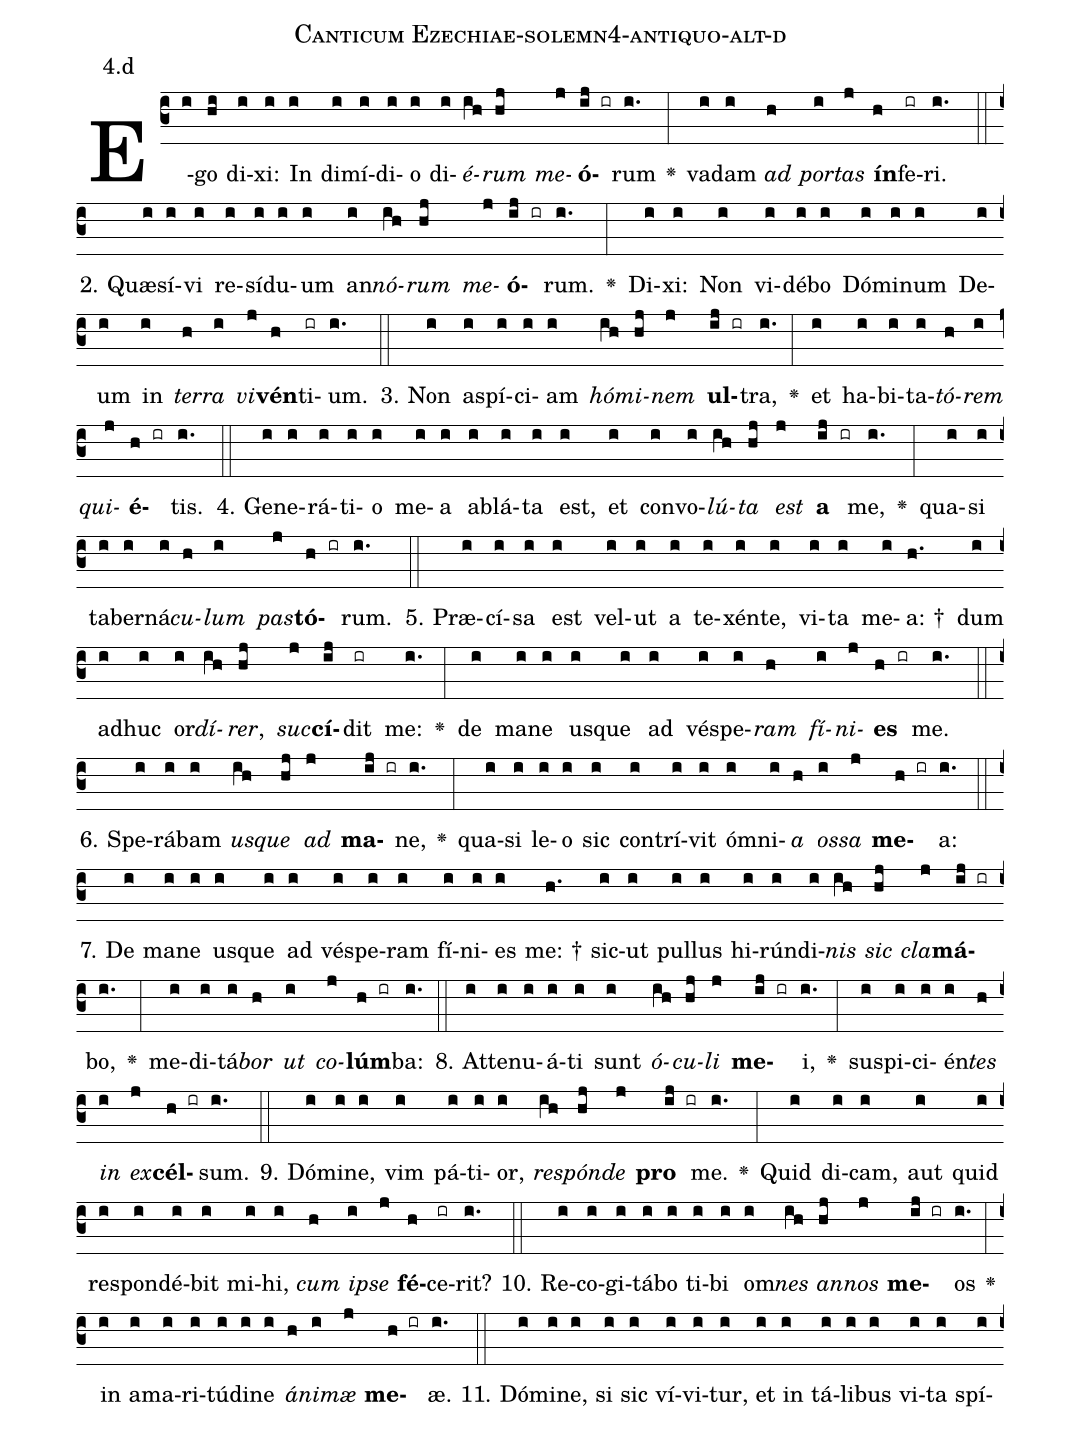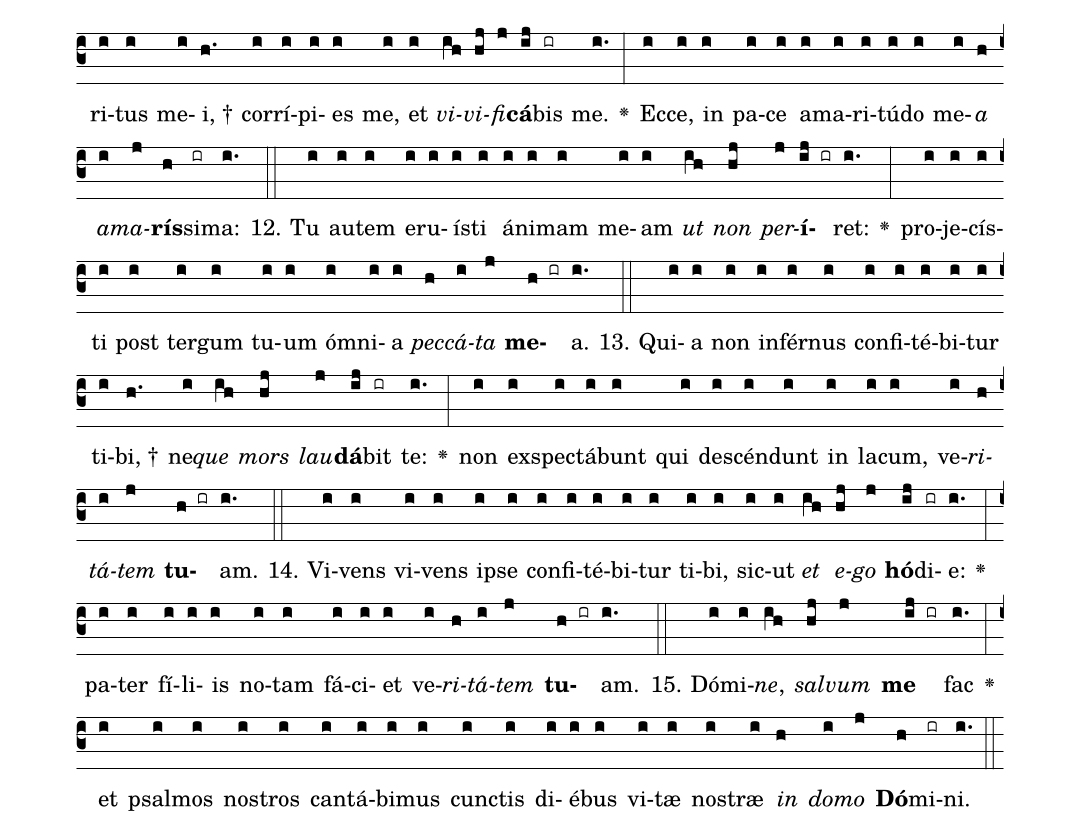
name: Canticum Ezechiae-solemn4-antiquo-alt-d;
annotation: 4.d;
%%
(c3)E(i)go(hi) di(i)xi:(i) In(i) di(i)mí(i)di(i)o(i) di(i)<i>é</i>(ih)<i>rum</i>(hj) <i>me</i>(j)<b>ó</b>(ij ir)rum(i.) <v>\greheightstar</v>(:) va(i)dam(i) <i>ad</i>(h) <i>por</i>(i)<i>tas</i>(j) <b>ín</b>(h)fe(ir)ri.(i.) (::)
2. Quæ(i)sí(i)vi(i) re(i)sí(i)du(i)um(i) an(i)<i>nó</i>(ih)<i>rum</i>(hj) <i>me</i>(j)<b>ó</b>(ij ir)rum.(i.) <v>\greheightstar</v>(:) Di(i)xi:(i) Non(i) vi(i)dé(i)bo(i) Dó(i)mi(i)num(i) De(i)um(i) in(i) <i>ter</i>(h)<i>ra</i>(i) <i>vi</i>(j)<b>vén</b>(h)ti(ir)um.(i.) (::)
3. Non(i) a(i)spí(i)ci(i)am(i) <i>hó</i>(ih)<i>mi</i>(hj)<i>nem</i>(j) <b>ul</b>(ij ir)tra,(i.) <v>\greheightstar</v>(:) et(i) ha(i)bi(i)ta(i)<i>tó</i>(h)<i>rem</i>(i) <i>qui</i>(j)<b>é</b>(h ir)tis.(i.) (::)
4. Ge(i)ne(i)rá(i)ti(i)o(i) me(i)a(i) ab(i)lá(i)ta(i) est,(i) et(i) con(i)vo(i)<i>lú</i>(ih)<i>ta</i>(hj) <i>est</i>(j) <b>a</b>(ij ir) me,(i.) <v>\greheightstar</v>(:) qua(i)si(i) ta(i)ber(i)ná(i)<i>cu</i>(h)<i>lum</i>(i) <i>pas</i>(j)<b>tó</b>(h ir)rum.(i.) (::)
5. Præ(i)cí(i)sa(i) est(i) vel(i)ut(i) a(i) te(i)xén(i)te,(i) vi(i)ta(i) me(i)a: †(h.) dum(i) ad(i)huc(i) or(i)<i>dí</i>(ih)<i>rer</i>,(hj) <i>suc</i>(j)<b>cí</b>(ij)dit(ir) me:(i.) <v>\greheightstar</v>(:) de(i) ma(i)ne(i) us(i)que(i) ad(i) vés(i)pe(i)<i>ram</i>(h) <i>fí</i>(i)<i>ni</i>(j)<b>es</b>(h ir) me.(i.) (::)
6. Spe(i)rá(i)bam(i) <i>us</i>(ih)<i>que</i>(hj) <i>ad</i>(j) <b>ma</b>(ij ir)ne,(i.) <v>\greheightstar</v>(:) qua(i)si(i) le(i)o(i) sic(i) con(i)trí(i)vit(i) óm(i)ni(i)<i>a</i>(h) <i>os</i>(i)<i>sa</i>(j) <b>me</b>(h ir)a:(i.) (::)
7. De(i) ma(i)ne(i) us(i)que(i) ad(i) vés(i)pe(i)ram(i) fí(i)ni(i)es(i) me: †(h.) sic(i)ut(i) pul(i)lus(i) hi(i)rún(i)di(i)<i>nis</i>(ih) <i>sic</i>(hj) <i>cla</i>(j)<b>má</b>(ij ir)bo,(i.) <v>\greheightstar</v>(:) me(i)di(i)tá(i)<i>bor</i>(h) <i>ut</i>(i) <i>co</i>(j)<b>lúm</b>(h ir)ba:(i.) (::)
8. At(i)te(i)nu(i)á(i)ti(i) sunt(i) <i>ó</i>(ih)<i>cu</i>(hj)<i>li</i>(j) <b>me</b>(ij ir)i,(i.) <v>\greheightstar</v>(:) su(i)spi(i)ci(i)én(i)<i>tes</i>(h) <i>in</i>(i) <i>ex</i>(j)<b>cél</b>(h ir)sum.(i.) (::)
9. Dó(i)mi(i)ne,(i) vim(i) pá(i)ti(i)or,(i) <i>re</i>(ih)<i>spón</i>(hj)<i>de</i>(j) <b>pro</b>(ij ir) me.(i.) <v>\greheightstar</v>(:) Quid(i) di(i)cam,(i) aut(i) quid(i) re(i)spon(i)dé(i)bit(i) mi(i)hi,(i) <i>cum</i>(h) <i>ip</i>(i)<i>se</i>(j) <b>fé</b>(h)ce(ir)rit?(i.) (::)
10. Re(i)co(i)gi(i)tá(i)bo(i) ti(i)bi(i) om(i)<i>nes</i>(ih) <i>an</i>(hj)<i>nos</i>(j) <b>me</b>(ij ir)os(i.) <v>\greheightstar</v>(:) in(i) a(i)ma(i)ri(i)tú(i)di(i)ne(i) <i>á</i>(h)<i>ni</i>(i)<i>mæ</i>(j) <b>me</b>(h ir)æ.(i.) (::)
11. Dó(i)mi(i)ne,(i) si(i) sic(i) ví(i)vi(i)tur,(i) et(i) in(i) tá(i)li(i)bus(i) vi(i)ta(i) spí(i)ri(i)tus(i) me(i)i, †(h.) cor(i)rí(i)pi(i)es(i) me,(i) et(i) <i>vi</i>(ih)<i>vi</i>(hj)<i>fi</i>(j)<b>cá</b>(ij)bis(ir) me.(i.) <v>\greheightstar</v>(:) Ec(i)ce,(i) in(i) pa(i)ce(i) a(i)ma(i)ri(i)tú(i)do(i) me(i)<i>a</i>(h) <i>a</i>(i)<i>ma</i>(j)<b>rís</b>(h)si(ir)ma:(i.) (::)
12. Tu(i) au(i)tem(i) e(i)ru(i)ís(i)ti(i) á(i)ni(i)mam(i) me(i)am(i) <i>ut</i>(ih) <i>non</i>(hj) <i>per</i>(j)<b>í</b>(ij ir)ret:(i.) <v>\greheightstar</v>(:) pro(i)je(i)cís(i)ti(i) post(i) ter(i)gum(i) tu(i)um(i) óm(i)ni(i)a(i) <i>pec</i>(h)<i>cá</i>(i)<i>ta</i>(j) <b>me</b>(h ir)a.(i.) (::)
13. Qui(i)a(i) non(i) in(i)fér(i)nus(i) con(i)fi(i)té(i)bi(i)tur(i) ti(i)bi, †(h.) ne(i)<i>que</i>(ih) <i>mors</i>(hj) <i>lau</i>(j)<b>dá</b>(ij)bit(ir) te:(i.) <v>\greheightstar</v>(:) non(i) ex(i)spec(i)tá(i)bunt(i) qui(i) de(i)scén(i)dunt(i) in(i) la(i)cum,(i) ve(i)<i>ri</i>(h)<i>tá</i>(i)<i>tem</i>(j) <b>tu</b>(h ir)am.(i.) (::)
14. Vi(i)vens(i) vi(i)vens(i) ip(i)se(i) con(i)fi(i)té(i)bi(i)tur(i) ti(i)bi,(i) sic(i)ut(i) <i>et</i>(ih) <i>e</i>(hj)<i>go</i>(j) <b>hó</b>(ij)di(ir)e:(i.) <v>\greheightstar</v>(:) pa(i)ter(i) fí(i)li(i)is(i) no(i)tam(i) fá(i)ci(i)et(i) ve(i)<i>ri</i>(h)<i>tá</i>(i)<i>tem</i>(j) <b>tu</b>(h ir)am.(i.) (::)
15. Dó(i)mi(i)<i>ne</i>,(ih) <i>sal</i>(hj)<i>vum</i>(j) <b>me</b>(ij ir) fac(i.) <v>\greheightstar</v>(:) et(i) psal(i)mos(i) nos(i)tros(i) can(i)tá(i)bi(i)mus(i) cunc(i)tis(i) di(i)é(i)bus(i) vi(i)tæ(i) nos(i)træ(i) <i>in</i>(h) <i>do</i>(i)<i>mo</i>(j) <b>Dó</b>(h)mi(ir)ni.(i.) (::)
